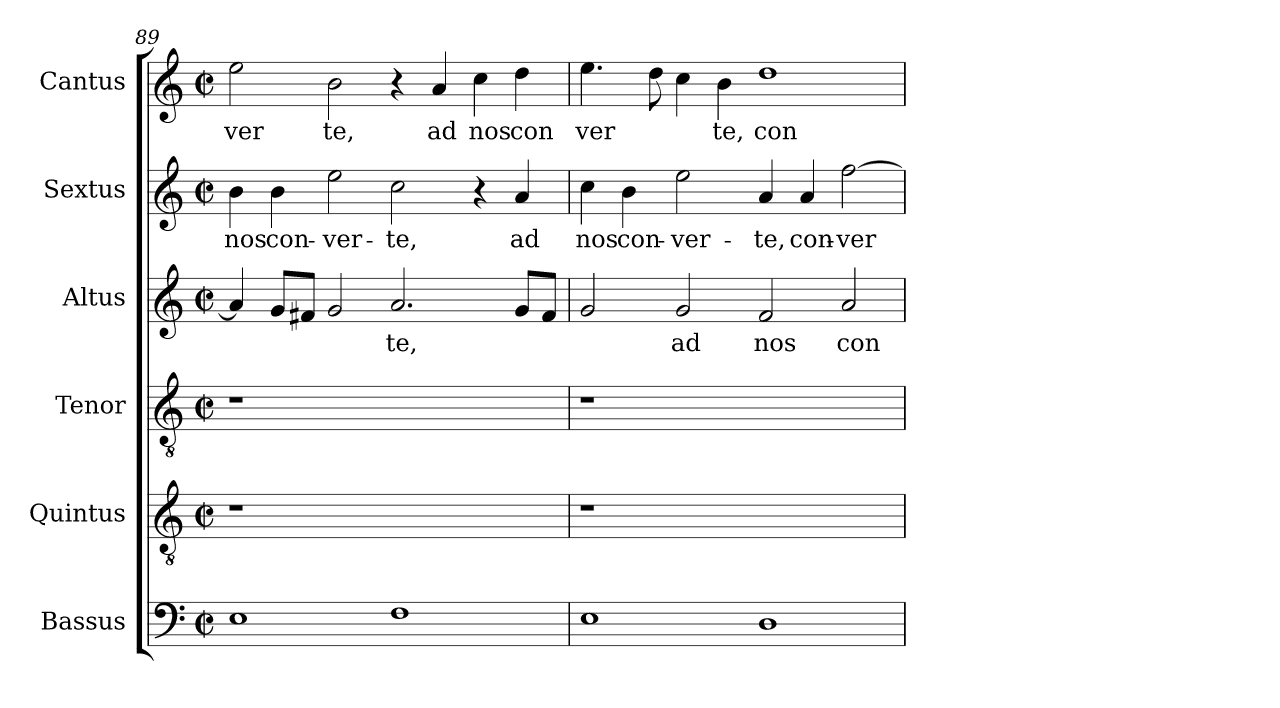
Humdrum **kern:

**kern	**kern	**kern	**kern	**text	**kern	**text	**kern	**text
*part6	*part5	*part4	*part3	*part3	*part2	*part2	*part1	*part1
*staff6	*staff5	*staff4	*staff3	*staff3	*staff2	*staff2	*staff1	*staff1
*I"Bassus	*I"Quintus	*I"Tenor	*I"Altus	*	*I"Sextus	*	*I"Cantus	*
*I'Bassus	*I'Quintus	*I'Tenor	*I'Altus	*	*I'Sextus	*	*I'Cantus	*
*clefF4	*clefGv2	*clefGv2	*clefG2	*	*clefG2	*	*clefG2	*
*M2/2	*M2/2	*M2/2	*M2/2	*	*M2/2	*	*M2/2	*
*met(c|)	*met(c|)	*met(c|)	*met(c|)	*	*met(c|)	*	*met(c|)	*
=89	=89	=89	=89	=89	=89	=89	=89	=89
!	!	!	!	!	!	!LO:LY:b:cj	!	!LO:LY:b:cj
1E	1r	1r	4a/]	.	4b\	nos	2ee\	ver
!	!	!	!	!	!	!LO:LY:b:cj	!	!
.	.	.	8g/L	.	4b\	con-	.	.
.	.	.	8f#/J	.	.	.	.	.
!	!	!	!	!	!	!LO:LY:b:cj	!	!LO:LY:b:cj
.	.	.	2g/	.	2ee\	-ver-	2b\	te,
!	!	!	!	!LO:LY:b:cj	!	!LO:LY:b:cj	!	!
1F	1ryy	1ryy	2.a/	te,	2cc\	-te,	4r	.
!	!	!	!	!	!	!	!	!LO:LY:b:cj
.	.	.	.	.	.	.	4a/	ad
!	!	!	!	!	!	!	!	!LO:LY:b:cj
.	.	.	.	.	4r	.	4cc\	nos
!	!	!	!	!	!	!LO:LY:b:cj	!	!LO:LY:b:cj
.	.	.	8g/L	.	4a/	ad	4dd\	con
.	.	.	8f#/J	.	.	.	.	.
=90	=90	=90	=90	=90	=90	=90	=90	=90
!	!	!	!	!	!	!LO:LY:b:cj	!	!LO:LY:b
1E	1r	1r	2g/	.	4cc\	nos	4.ee\	ver
!	!	!	!	!	!	!LO:LY:b:cj	!	!
.	.	.	.	.	4b\	con-	.	.
.	.	.	.	.	.	.	8dd\	.
!	!	!	!	!LO:LY:b:cj	!	!LO:LY:b:cj	!	!
.	.	.	2g/	ad	2ee\	-ver-	4cc\	.
!	!	!	!	!	!	!	!	!LO:LY:b:cj
.	.	.	.	.	.	.	4b\	te,
!	!	!	!	!LO:LY:b:cj	!	!LO:LY:b:cj	!	!LO:LY:b:cj
1D	1ryy	1ryy	2f/	nos	4a/	-te,	1dd	con
!	!	!	!	!	!	!LO:LY:b:cj	!	!
.	.	.	.	.	4a/	con-	.	.
!	!	!	!	!LO:LY:b:cj	!	!LO:LY:b	!	!
.	.	.	2a/	con	[>2ff\	-ver-	.	.
=	=	=	=	=	=	=	=	=
*-	*-	*-	*-	*-	*-	*-	*-	*-
